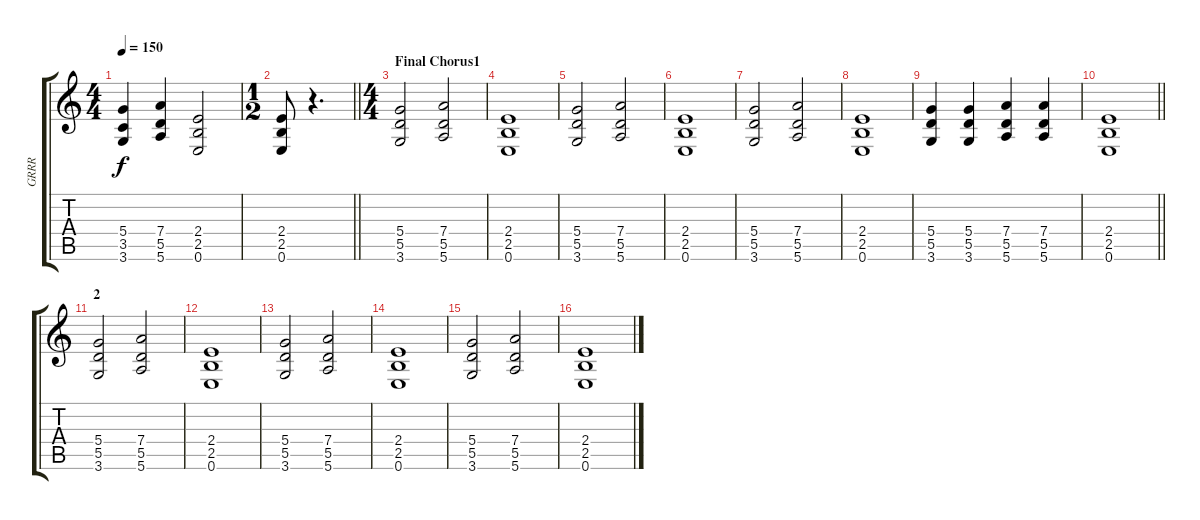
\track ("GRRR" "GRRR") {instrument distortionguitar}
\staff {score tabs}
\tuning (E4 B3 G3 D3 A2 E2) {hide}
\ts (4 4)
\tempo 150
\clef g2
\ks c
(5.4 3.5 3.6).4{dy f} (7.4 5.5 5.6).4 (2.4 2.5 0.6).2 |
\ts (1 2)
\barLineRight lightlight
(2.4 2.5 0.6).8 r.4{d} |
\ts (4 4)
\section ("" "Final Chorus1")
(5.4 5.5 3.6).2{instrument distortionguitar} (7.4 5.5 5.6).2 |
(2.4 2.5 0.6).1 |
(5.4 5.5 3.6).2 (7.4 5.5 5.6).2 |
(2.4 2.5 0.6).1 |
(5.4 5.5 3.6).2 (7.4 5.5 5.6).2 |
(2.4 2.5 0.6).1 |
(5.4 5.5 3.6).4 (5.4 5.5 3.6).4 (7.4 5.5 5.6).4 (7.4 5.5 5.6).4 |
\barLineRight lightlight
(2.4 2.5 0.6).1 |
\section ("" "2")
(5.4 5.5 3.6).2{instrument distortionguitar} (7.4 5.5 5.6).2 |
(2.4 2.5 0.6).1 |
(5.4 5.5 3.6).2 (7.4 5.5 5.6).2 |
(2.4 2.5 0.6).1 |
(5.4 5.5 3.6).2 (7.4 5.5 5.6).2 |
(2.4 2.5 0.6).1
